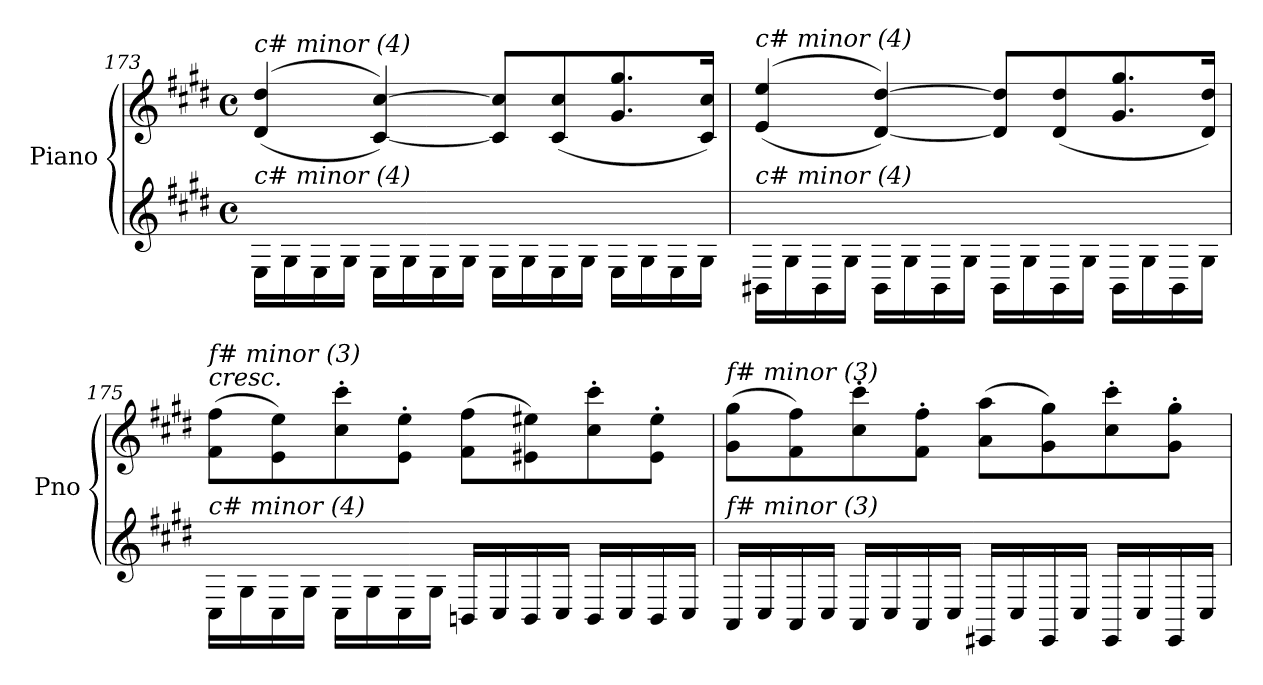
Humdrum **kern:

**kern	**kern
*part1	*part1
*staff2	*staff1
*I"Piano	*
*I'Pno	*
!!LO:PB:g=z
*clefG2	*clefG2
*k[f#c#g#d#]	*k[f#c#g#d#]
*M4/4	*M4/4
*met(c)	*met(c)
=173	=173
!	!LO:TX:i:t=c# minor (4)
!LO:TX:i:t=c# minor (4)	!
16E\LL	(>(4d#/ 4dd#/
16G#\	.
16E\	.
16G#\JJ	.
16E\LL	[4c#/ [4cc#/))
16G#\	.
16E\	.
16G#\JJ	.
16E\LL	8c#/] 8cc#/]L
16G#\	.
16E\	(8c#/ 8cc#/
16G#\JJ	.
16E\LL	8.g#/ 8.gg#/
16G#\	.
16E\	.
16G#\JJ	16c#/ 16cc#/Jk)
=174	=174
!	!LO:TX:i:t=c# minor (4)
!LO:TX:i:t=c# minor (4)	!
16BB#X\LL	((>4e/ 4ee/
16G#\	.
16BB#\	.
16G#\JJ	.
16BB#\LL	[4d#/ [4dd#/))
16G#\	.
16BB#\	.
16G#\JJ	.
16BB#\LL	8d#/] 8dd#/]L
16G#\	.
16BB#\	(8d#/ 8dd#/
16G#\JJ	.
16BB#\LL	8.g#/ 8.gg#/
16G#\	.
16BB#\	.
16G#\JJ	16d#/ 16dd#/Jk)
=175	=175
!	!LO:TX:a:i:t=cresc.
!	!LO:TX:i:t=f# minor (3)
!LO:TX:i:t=c# minor (4)	!
16C#\LL	(8f#\ 8ff#\L
16G#\	.
16C#\	8e\ 8ee\)
16G#\JJ	.
16C#\LL	8cc#\' 8ccc#\'
16G#\	.
16C#\	8e\' 8ee\'J
16G#\JJ	.
16BBn/LL	(8f#\ 8ff#\L
16C#/	.
16BB/	8e#X\ 8ee#X\)
16C#/JJ	.
16BB/LL	8cc#\' 8ccc#\'
16C#/	.
16BB/	8e#\' 8ee#\'J
16C#/JJ	.
!!LO:LB:g=z
=176	=176
!	!LO:TX:i:t=f# minor (3)
!LO:TX:i:t=f# minor (3)	!
16AA/LL	(8g#\ 8gg#\L
16C#/	.
16AA/	8f#\ 8ff#\)
16C#/JJ	.
16AA/LL	8cc#\' 8ccc#\'
16C#/	.
16AA/	8f#\' 8ff#\'J
16C#/JJ	.
16EE#X/LL	(8a\ 8aa\L
16C#/	.
16EE#/	8g#\ 8gg#\)
16C#/JJ	.
16EE#/LL	8cc#\' 8ccc#\'
16C#/	.
16EE#/	8g#\' 8gg#\'J
16C#/JJ	.
=	=
*-	*-
